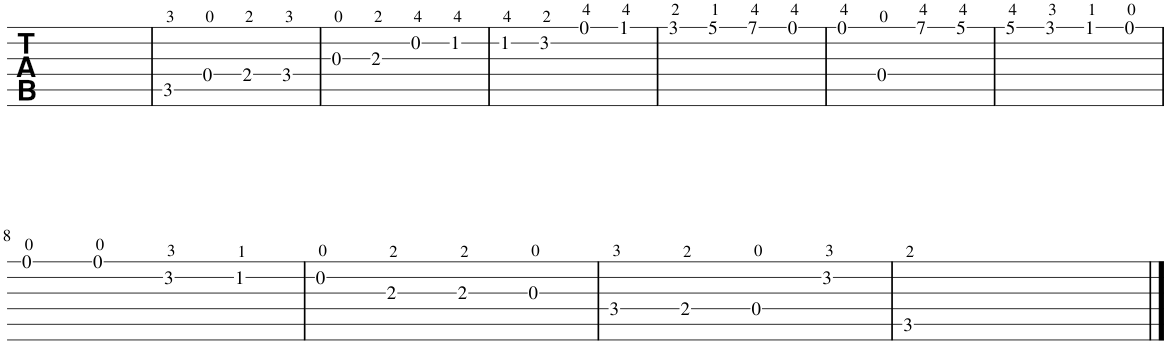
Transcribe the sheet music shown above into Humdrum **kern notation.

**kern
*part1
*staff1
*I"Guitar
*I'Guit.
*stria6
*
*k[]
*M4/4
*met(c)
=1
1r
=2
4C
4D
4E
4F
=3
4G
4A
4B
4c
=4
4c
4d
4e
4f
=5
4g
4a
4b
4ccc
=6
4ccc
4D
4b
4a
=7
4a
4g
4f
4e
!!LO:LB:g=z
=8
4e
4e
4d
4c
=9
4B
4A
4A
4G
=10
4F
4E
4D
4d
=11
4C
4r
2r
==
*-
